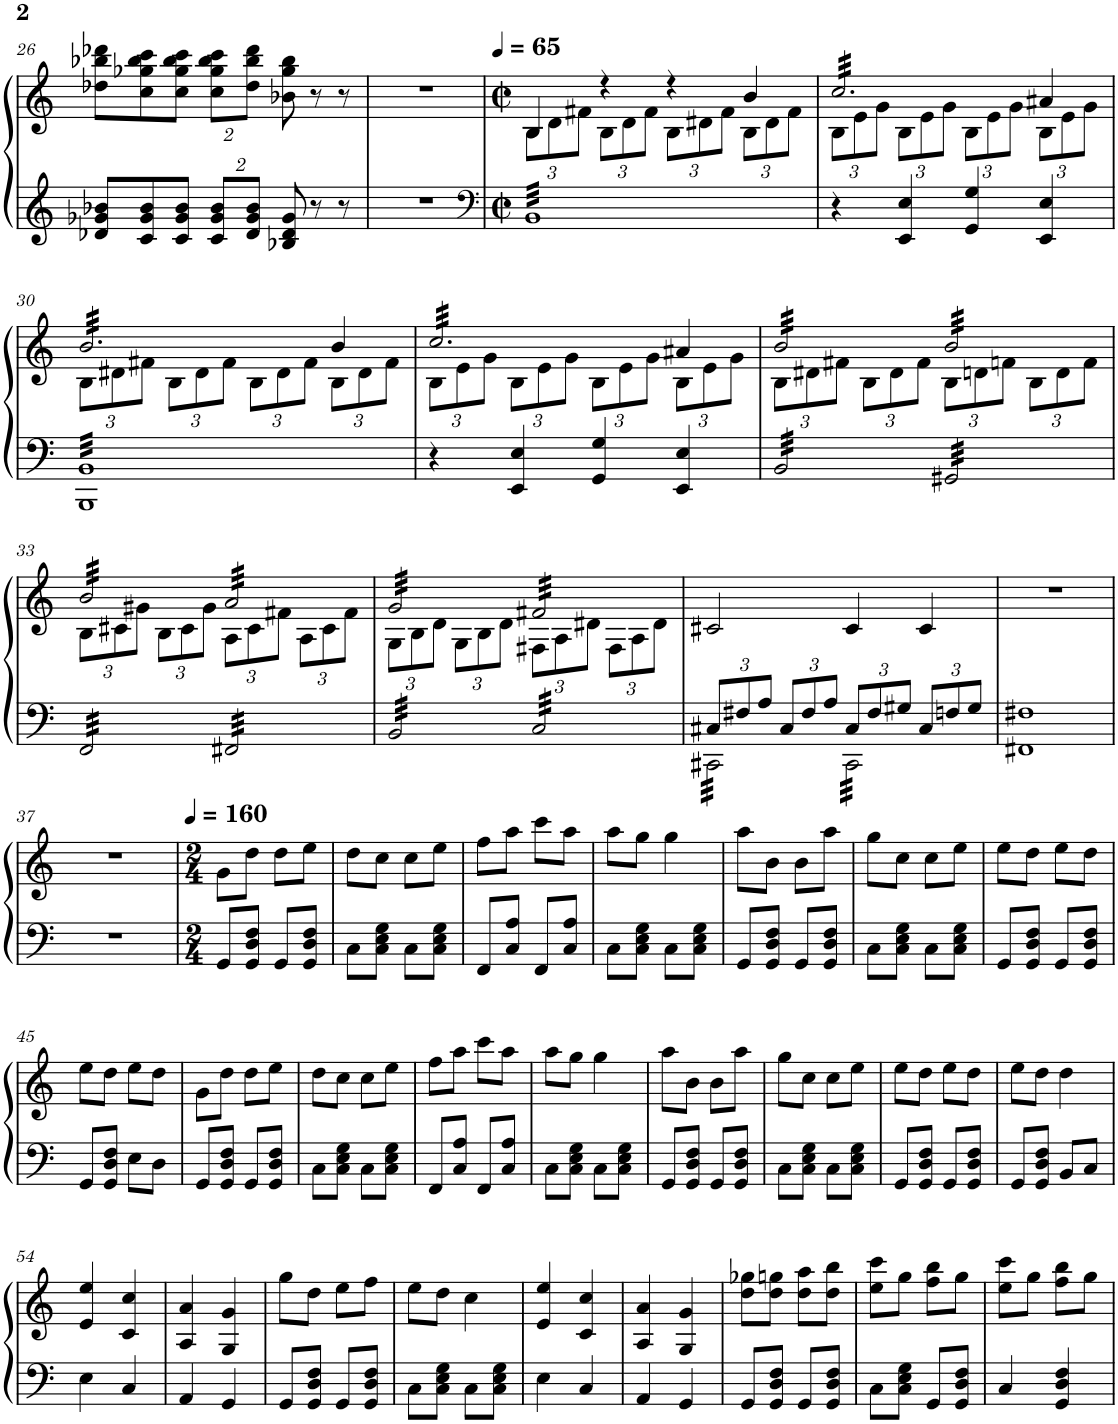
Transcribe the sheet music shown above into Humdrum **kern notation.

**kern	**kern
*part1	*part1
*staff2	*staff1
*I"Piano	*
*I'Pno.	*
!!LO:PB:g=z
*clefG2	*clefG2
*k[]	*k[]
*M9/8	*M9/8
=26	=26
8d-X/ 8g-X/ 8b-X/L	8dd-X\ 8bb-X\ 8ddd-X\L
8c/ 8g-/ 8b-/	8cc\ 8gg-X\ 8bb-\ 8ccc\
8c/ 8g-/ 8b-/J	8cc\ 8gg-\ 8bb-\ 8ccc\J
*Xbrackettup	*Xbrackettup
16%3c/ 16%3g-/ 16%3b-/L	16%3cc\ 16%3gg-\ 16%3bb-\ 16%3ccc\L
16%3d-/ 16%3g-/ 16%3b-/J	16%3dd-\ 16%3bb-\ 16%3ddd-\J
8B-X/ 8d-/ 8g-/	8b-X\ 8gg-\ 8bb-\
8r	8r
8r	8r
=27	=27
8%9r	8%9r
=28	=28
*clefF4	*
*M2/2	*M2/2
*met(c|)	*met(c|)
*	*MM65
*	*^
*tremolo	*	*
32BBLLL	4B/	12B\L
32BB	.	.
32BB	.	.
.	.	12d\
32BB	.	.
32BB	.	.
32BB	.	.
.	.	12f#X\J
32BB	.	.
32BB	.	.
32BB	4r	12B\L
32BB	.	.
32BB	.	.
.	.	12d\
32BB	.	.
32BB	.	.
32BB	.	.
.	.	12f#\J
32BB	.	.
32BB	.	.
32BB	4r	12B\L
32BB	.	.
32BB	.	.
.	.	12d#X\
32BB	.	.
32BB	.	.
32BB	.	.
.	.	12f#\J
32BB	.	.
32BB	.	.
32BB	4b/	12B\L
32BB	.	.
32BB	.	.
.	.	12d#\
32BB	.	.
32BB	.	.
32BB	.	.
.	.	12f#\J
32BB	.	.
32BBJJJ	.	.
*Xtremolo	*	*
=29	=29	=29
*	*tremolo	*
4r	32cc/LLL	12B\L
.	32cc/	.
.	32cc/	.
.	.	12e\
.	32cc/	.
.	32cc/	.
.	32cc/	.
.	.	12g\J
.	32cc/	.
.	32cc/	.
4EE/ 4E/	32cc/	12B\L
.	32cc/	.
.	32cc/	.
.	.	12e\
.	32cc/	.
.	32cc/	.
.	32cc/	.
.	.	12g\J
.	32cc/	.
.	32cc/	.
4GG/ 4G/	32cc/	12B\L
.	32cc/	.
.	32cc/	.
.	.	12e\
.	32cc/	.
.	32cc/	.
.	32cc/	.
.	.	12g\J
.	32cc/	.
.	32cc/JJJ	.
*	*Xtremolo	*
4EE/ 4E/	4a#X/	12B\L
.	.	12e\
.	.	12g\J
!!LO:LB:g=z	!!
=30	=30	=30
*tremolo	*	*
*	*tremolo	*
32BBB 32BBLLL	32b/LLL	12B\L
32BBB 32BB	32b/	.
32BBB 32BB	32b/	.
.	.	12d#X\
32BBB 32BB	32b/	.
32BBB 32BB	32b/	.
32BBB 32BB	32b/	.
.	.	12f#X\J
32BBB 32BB	32b/	.
32BBB 32BB	32b/	.
32BBB 32BB	32b/	12B\L
32BBB 32BB	32b/	.
32BBB 32BB	32b/	.
.	.	12d#\
32BBB 32BB	32b/	.
32BBB 32BB	32b/	.
32BBB 32BB	32b/	.
.	.	12f#\J
32BBB 32BB	32b/	.
32BBB 32BB	32b/	.
32BBB 32BB	32b/	12B\L
32BBB 32BB	32b/	.
32BBB 32BB	32b/	.
.	.	12d#\
32BBB 32BB	32b/	.
32BBB 32BB	32b/	.
32BBB 32BB	32b/	.
.	.	12f#\J
32BBB 32BB	32b/	.
32BBB 32BB	32b/JJJ	.
*	*Xtremolo	*
32BBB 32BB	4b/	12B\L
32BBB 32BB	.	.
32BBB 32BB	.	.
.	.	12d#\
32BBB 32BB	.	.
32BBB 32BB	.	.
32BBB 32BB	.	.
.	.	12f#\J
32BBB 32BB	.	.
32BBB 32BBJJJ	.	.
*Xtremolo	*	*
=31	=31	=31
*	*tremolo	*
4r	32cc/LLL	12B\L
.	32cc/	.
.	32cc/	.
.	.	12e\
.	32cc/	.
.	32cc/	.
.	32cc/	.
.	.	12g\J
.	32cc/	.
.	32cc/	.
4EE/ 4E/	32cc/	12B\L
.	32cc/	.
.	32cc/	.
.	.	12e\
.	32cc/	.
.	32cc/	.
.	32cc/	.
.	.	12g\J
.	32cc/	.
.	32cc/	.
4GG/ 4G/	32cc/	12B\L
.	32cc/	.
.	32cc/	.
.	.	12e\
.	32cc/	.
.	32cc/	.
.	32cc/	.
.	.	12g\J
.	32cc/	.
.	32cc/JJJ	.
*	*Xtremolo	*
4EE/ 4E/	4a#X/	12B\L
.	.	12e\
.	.	12g\J
=32	=32	=32
*tremolo	*	*
*	*tremolo	*
32BB/LLL	32b/LLL	12B\L
32BB/	32b/	.
32BB/	32b/	.
.	.	12d#X\
32BB/	32b/	.
32BB/	32b/	.
32BB/	32b/	.
.	.	12f#X\J
32BB/	32b/	.
32BB/	32b/	.
32BB/	32b/	12B\L
32BB/	32b/	.
32BB/	32b/	.
.	.	12d#\
32BB/	32b/	.
32BB/	32b/	.
32BB/	32b/	.
.	.	12f#\J
32BB/	32b/	.
32BB/JJJ	32b/JJJ	.
32GG#X/LLL	32b/LLL	12B\L
32GG#X/	32b/	.
32GG#X/	32b/	.
.	.	12dn\
32GG#X/	32b/	.
32GG#X/	32b/	.
32GG#X/	32b/	.
.	.	12fn\J
32GG#X/	32b/	.
32GG#X/	32b/	.
32GG#X/	32b/	12B\L
32GG#X/	32b/	.
32GG#X/	32b/	.
.	.	12d\
32GG#X/	32b/	.
32GG#X/	32b/	.
32GG#X/	32b/	.
.	.	12f\J
32GG#X/	32b/	.
32GG#X/JJJ	32b/JJJ	.
!!LO:LB:g=z	!!
=33	=33	=33
32FF/LLL	32b/LLL	12B\L
32FF/	32b/	.
32FF/	32b/	.
.	.	12c#X\
32FF/	32b/	.
32FF/	32b/	.
32FF/	32b/	.
.	.	12g#X\J
32FF/	32b/	.
32FF/	32b/	.
32FF/	32b/	12B\L
32FF/	32b/	.
32FF/	32b/	.
.	.	12c#\
32FF/	32b/	.
32FF/	32b/	.
32FF/	32b/	.
.	.	12g#\J
32FF/	32b/	.
32FF/JJJ	32b/JJJ	.
32FF#X/LLL	32a/LLL	12A\L
32FF#X/	32a/	.
32FF#X/	32a/	.
.	.	12c#\
32FF#X/	32a/	.
32FF#X/	32a/	.
32FF#X/	32a/	.
.	.	12f#X\J
32FF#X/	32a/	.
32FF#X/	32a/	.
32FF#X/	32a/	12A\L
32FF#X/	32a/	.
32FF#X/	32a/	.
.	.	12c#\
32FF#X/	32a/	.
32FF#X/	32a/	.
32FF#X/	32a/	.
.	.	12f#\J
32FF#X/	32a/	.
32FF#X/JJJ	32a/JJJ	.
=34	=34	=34
32BB/LLL	32g/LLL	12G\L
32BB/	32g/	.
32BB/	32g/	.
.	.	12B\
32BB/	32g/	.
32BB/	32g/	.
32BB/	32g/	.
.	.	12d\J
32BB/	32g/	.
32BB/	32g/	.
32BB/	32g/	12G\L
32BB/	32g/	.
32BB/	32g/	.
.	.	12B\
32BB/	32g/	.
32BB/	32g/	.
32BB/	32g/	.
.	.	12d\J
32BB/	32g/	.
32BB/JJJ	32g/JJJ	.
32C/LLL	32f#X/LLL	12F#X\L
32C/	32f#X/	.
32C/	32f#X/	.
.	.	12A\
32C/	32f#X/	.
32C/	32f#X/	.
32C/	32f#X/	.
.	.	12d#X\J
32C/	32f#X/	.
32C/	32f#X/	.
32C/	32f#X/	12F#\L
32C/	32f#X/	.
32C/	32f#X/	.
.	.	12A\
32C/	32f#X/	.
32C/	32f#X/	.
32C/	32f#X/	.
.	.	12d#\J
32C/	32f#X/	.
32C/JJJ	32f#X/JJJ	.
*	*Xtremolo	*
*	*v	*v
=35	=35
*^	*
12C#X/L	32CC#X\LLL	2c#X/
.	32CC#X\	.
.	32CC#X\	.
12F#X/	.	.
.	32CC#X\	.
.	32CC#X\	.
.	32CC#X\	.
12A/J	.	.
.	32CC#X\	.
.	32CC#X\	.
12C#/L	32CC#X\	.
.	32CC#X\	.
.	32CC#X\	.
12F#/	.	.
.	32CC#X\	.
.	32CC#X\	.
.	32CC#X\	.
12A/J	.	.
.	32CC#X\	.
.	32CC#X\JJJ	.
12C#/L	32CC#\LLL	4c#/
.	32CC#\	.
.	32CC#\	.
12F#/	.	.
.	32CC#\	.
.	32CC#\	.
.	32CC#\	.
12G#X/J	.	.
.	32CC#\	.
.	32CC#\	.
12C#/L	32CC#\	4c#/
.	32CC#\	.
.	32CC#\	.
12Fn/	.	.
.	32CC#\	.
.	32CC#\	.
.	32CC#\	.
12G#/J	.	.
.	32CC#\	.
.	32CC#\JJJ	.
*Xtremolo	*	*
*v	*v	*
=36	=36
1FF#X 1F#X	1r
!!LO:LB:g=z
=37	=37
1r	1r
=38	=38
*M2/4	*M2/4
*	*MM160
8GG/L	8g\L
8GG/ 8D/ 8F/J	8dd\J
8GG/L	8dd\L
8GG/ 8D/ 8F/J	8ee\J
=39	=39
8C\L	8dd\L
8C\ 8E\ 8G\J	8cc\J
8C\L	8cc\L
8C\ 8E\ 8G\J	8ee\J
=40	=40
8FF/L	8ff\L
8C/ 8A/J	8aa\J
8FF/L	8ccc\L
8C/ 8A/J	8aa\J
=41	=41
8C\L	8aa\L
8C\ 8E\ 8G\J	8gg\J
8C\L	4gg\
8C\ 8E\ 8G\J	.
=42	=42
8GG/L	8aa\L
8GG/ 8D/ 8F/J	8b\J
8GG/L	8b\L
8GG/ 8D/ 8F/J	8aa\J
=43	=43
8C\L	8gg\L
8C\ 8E\ 8G\J	8cc\J
8C\L	8cc\L
8C\ 8E\ 8G\J	8ee\J
=44	=44
8GG/L	8ee\L
8GG/ 8D/ 8F/J	8dd\J
8GG/L	8ee\L
8GG/ 8D/ 8F/J	8dd\J
!!LO:LB:g=z
=45	=45
8GG/L	8ee\L
8GG/ 8D/ 8F/J	8dd\J
8E\L	8ee\L
8D\J	8dd\J
=46	=46
8GG/L	8g\L
8GG/ 8D/ 8F/J	8dd\J
8GG/L	8dd\L
8GG/ 8D/ 8F/J	8ee\J
=47	=47
8C\L	8dd\L
8C\ 8E\ 8G\J	8cc\J
8C\L	8cc\L
8C\ 8E\ 8G\J	8ee\J
=48	=48
8FF/L	8ff\L
8C/ 8A/J	8aa\J
8FF/L	8ccc\L
8C/ 8A/J	8aa\J
=49	=49
8C\L	8aa\L
8C\ 8E\ 8G\J	8gg\J
8C\L	4gg\
8C\ 8E\ 8G\J	.
=50	=50
8GG/L	8aa\L
8GG/ 8D/ 8F/J	8b\J
8GG/L	8b\L
8GG/ 8D/ 8F/J	8aa\J
=51	=51
8C\L	8gg\L
8C\ 8E\ 8G\J	8cc\J
8C\L	8cc\L
8C\ 8E\ 8G\J	8ee\J
=52	=52
8GG/L	8ee\L
8GG/ 8D/ 8F/J	8dd\J
8GG/L	8ee\L
8GG/ 8D/ 8F/J	8dd\J
=53	=53
8GG/L	8ee\L
8GG/ 8D/ 8F/J	8dd\J
8BB/L	4dd\
8C/J	.
!!LO:LB:g=z
=54	=54
4E\	4e/ 4ee/
4C/	4c/ 4cc/
=55	=55
4AA/	4A/ 4a/
4GG/	4G/ 4g/
=56	=56
8GG/L	8gg\L
8GG/ 8D/ 8F/J	8dd\J
8GG/L	8ee\L
8GG/ 8D/ 8F/J	8ff\J
=57	=57
8C\L	8ee\L
8C\ 8E\ 8G\J	8dd\J
8C\L	4cc\
8C\ 8E\ 8G\J	.
=58	=58
4E\	4e/ 4ee/
4C/	4c/ 4cc/
=59	=59
4AA/	4A/ 4a/
4GG/	4G/ 4g/
=60	=60
8GG/L	8dd\ 8gg-X\L
8GG/ 8D/ 8F/J	8dd\ 8ggn\J
8GG/L	8dd\ 8aa\L
8GG/ 8D/ 8F/J	8dd\ 8bb\J
=61	=61
8C\L	8ee\ 8ccc\L
8C\ 8E\ 8G\J	8gg\J
8GG/L	8ff\ 8bb\L
8GG/ 8D/ 8F/J	8gg\J
=62	=62
4C/	8ee\ 8ccc\L
.	8gg\J
4GG/ 4D/ 4F/	8ff\ 8bb\L
.	8gg\J
=	=
*-	*-
